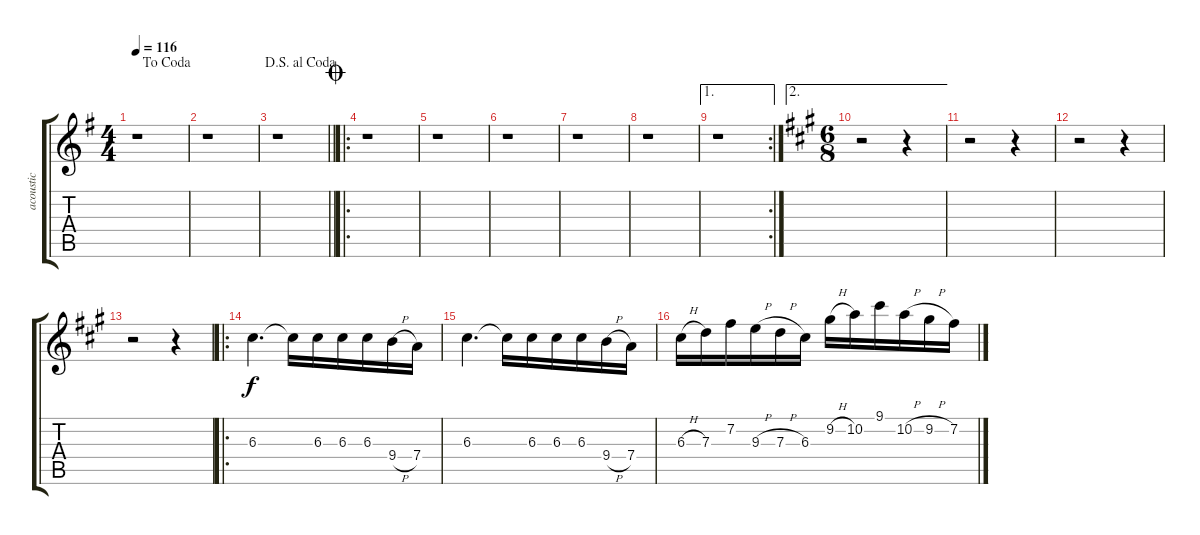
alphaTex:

\track ("acoustic" "acoustic") {instrument acousticguitarsteel}
\staff {score tabs}
\tuning (E4 B3 G3 D3 A2 E2) {hide}
\ts (4 4)
\jump dacoda
\tempo 116
\clef g2
\ks g
r.1{dy f} |
r.1 |
\jump dalsegnoalcoda
\barLineRight lightlight
r.1 |
\ro
\jump coda
r.1 |
r.1 |
r.1 |
r.1 |
r.1 |
\ae 1
\rc 2
r.1 |
\ae 2
\ts (6 8)
\ks a
r.2 r.4 |
r.2 r.4 |
r.2 r.4 |
r.2 r.4 |
\ro
6.3.4{d} 6.3{t}.16 6.3.16 6.3.16 6.3.16 9.4{h}.16 7.4.16 |
6.3.4{d} 6.3{t}.16 6.3.16 6.3.16 6.3.16 9.4{h}.16 7.4.16 |
6.3{h}.16 7.3.16 7.2.16 9.3{h}.16 7.3{h}.16 6.3.16 9.2{h}.16 10.2.16 9.1.16 10.2{h}.16 9.2{h}.16 7.2.16
